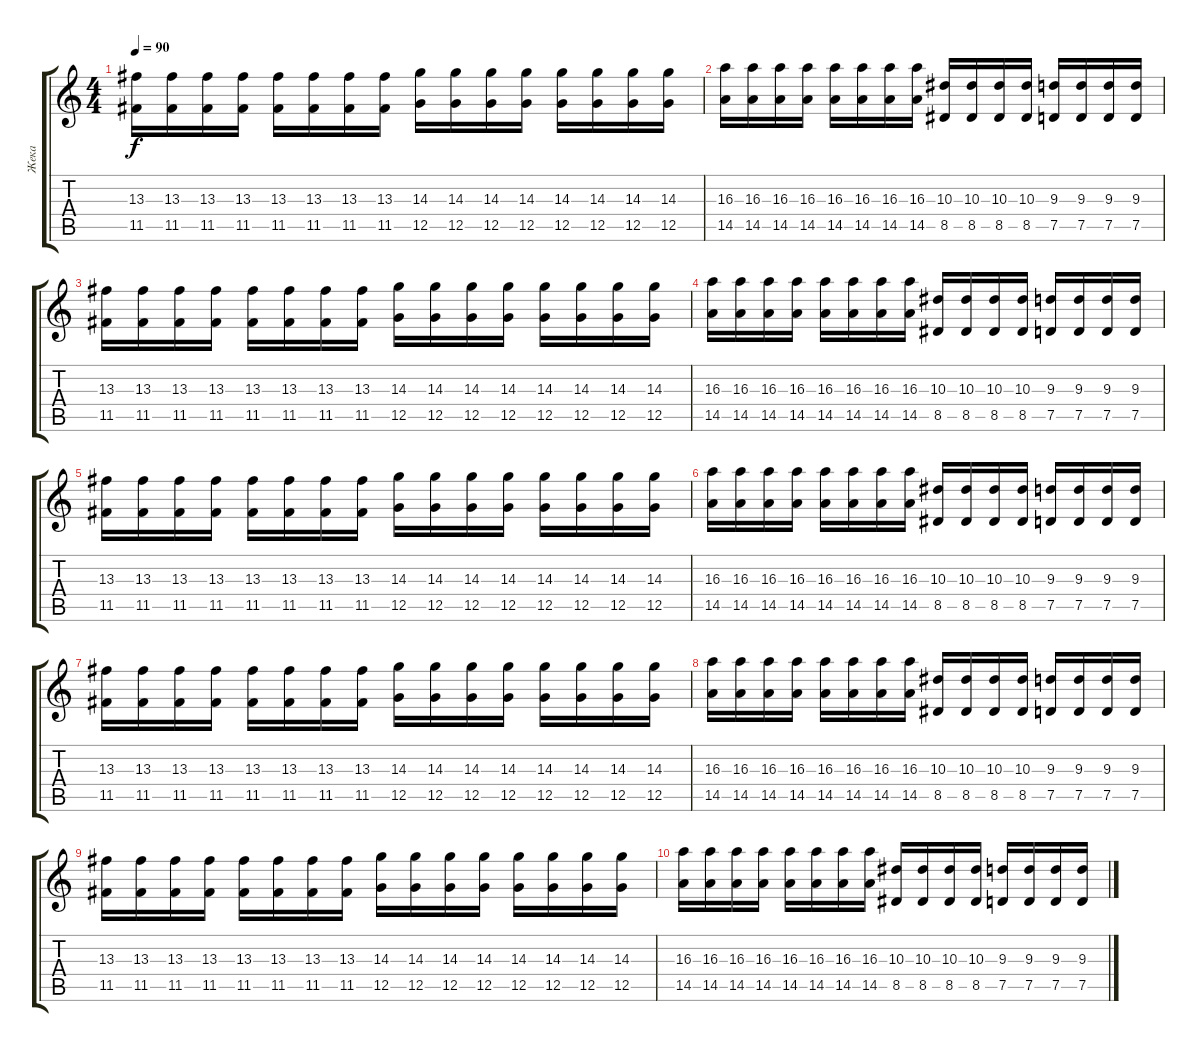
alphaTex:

\track ("Жека" "Жека") {instrument overdrivenguitar}
\staff {score tabs}
\tuning (D4 A3 F3 C3 G2 C2) {hide}
\ts (4 4)
\tempo 90
\clef g2
\ks c
(13.3 11.5).16{dy f} (13.3 11.5).16 (13.3 11.5).16 (13.3 11.5).16 (13.3 11.5).16 (13.3 11.5).16 (13.3 11.5).16 (13.3 11.5).16 (14.3 12.5).16 (14.3 12.5).16 (14.3 12.5).16 (14.3 12.5).16 (14.3 12.5).16 (14.3 12.5).16 (14.3 12.5).16 (14.3 12.5).16 |
(16.3 14.5).16 (16.3 14.5).16 (16.3 14.5).16 (16.3 14.5).16 (16.3 14.5).16 (16.3 14.5).16 (16.3 14.5).16 (16.3 14.5).16 (10.3 8.5).16 (10.3 8.5).16 (10.3 8.5).16 (10.3 8.5).16 (9.3 7.5).16 (9.3 7.5).16 (9.3 7.5).16 (9.3 7.5).16 |
(13.3 11.5).16 (13.3 11.5).16 (13.3 11.5).16 (13.3 11.5).16 (13.3 11.5).16 (13.3 11.5).16 (13.3 11.5).16 (13.3 11.5).16 (14.3 12.5).16 (14.3 12.5).16 (14.3 12.5).16 (14.3 12.5).16 (14.3 12.5).16 (14.3 12.5).16 (14.3 12.5).16 (14.3 12.5).16 |
(16.3 14.5).16 (16.3 14.5).16 (16.3 14.5).16 (16.3 14.5).16 (16.3 14.5).16 (16.3 14.5).16 (16.3 14.5).16 (16.3 14.5).16 (10.3 8.5).16 (10.3 8.5).16 (10.3 8.5).16 (10.3 8.5).16 (9.3 7.5).16 (9.3 7.5).16 (9.3 7.5).16 (9.3 7.5).16 |
(13.3 11.5).16 (13.3 11.5).16 (13.3 11.5).16 (13.3 11.5).16 (13.3 11.5).16 (13.3 11.5).16 (13.3 11.5).16 (13.3 11.5).16 (14.3 12.5).16 (14.3 12.5).16 (14.3 12.5).16 (14.3 12.5).16 (14.3 12.5).16 (14.3 12.5).16 (14.3 12.5).16 (14.3 12.5).16 |
(16.3 14.5).16 (16.3 14.5).16 (16.3 14.5).16 (16.3 14.5).16 (16.3 14.5).16 (16.3 14.5).16 (16.3 14.5).16 (16.3 14.5).16 (10.3 8.5).16 (10.3 8.5).16 (10.3 8.5).16 (10.3 8.5).16 (9.3 7.5).16 (9.3 7.5).16 (9.3 7.5).16 (9.3 7.5).16 |
(13.3 11.5).16 (13.3 11.5).16 (13.3 11.5).16 (13.3 11.5).16 (13.3 11.5).16 (13.3 11.5).16 (13.3 11.5).16 (13.3 11.5).16 (14.3 12.5).16 (14.3 12.5).16 (14.3 12.5).16 (14.3 12.5).16 (14.3 12.5).16 (14.3 12.5).16 (14.3 12.5).16 (14.3 12.5).16 |
(16.3 14.5).16 (16.3 14.5).16 (16.3 14.5).16 (16.3 14.5).16 (16.3 14.5).16 (16.3 14.5).16 (16.3 14.5).16 (16.3 14.5).16 (10.3 8.5).16 (10.3 8.5).16 (10.3 8.5).16 (10.3 8.5).16 (9.3 7.5).16 (9.3 7.5).16 (9.3 7.5).16 (9.3 7.5).16 |
(13.3 11.5).16 (13.3 11.5).16 (13.3 11.5).16 (13.3 11.5).16 (13.3 11.5).16 (13.3 11.5).16 (13.3 11.5).16 (13.3 11.5).16 (14.3 12.5).16 (14.3 12.5).16 (14.3 12.5).16 (14.3 12.5).16 (14.3 12.5).16 (14.3 12.5).16 (14.3 12.5).16 (14.3 12.5).16 |
(16.3 14.5).16 (16.3 14.5).16 (16.3 14.5).16 (16.3 14.5).16 (16.3 14.5).16 (16.3 14.5).16 (16.3 14.5).16 (16.3 14.5).16 (10.3 8.5).16 (10.3 8.5).16 (10.3 8.5).16 (10.3 8.5).16 (9.3 7.5).16 (9.3 7.5).16 (9.3 7.5).16 (9.3 7.5).16
